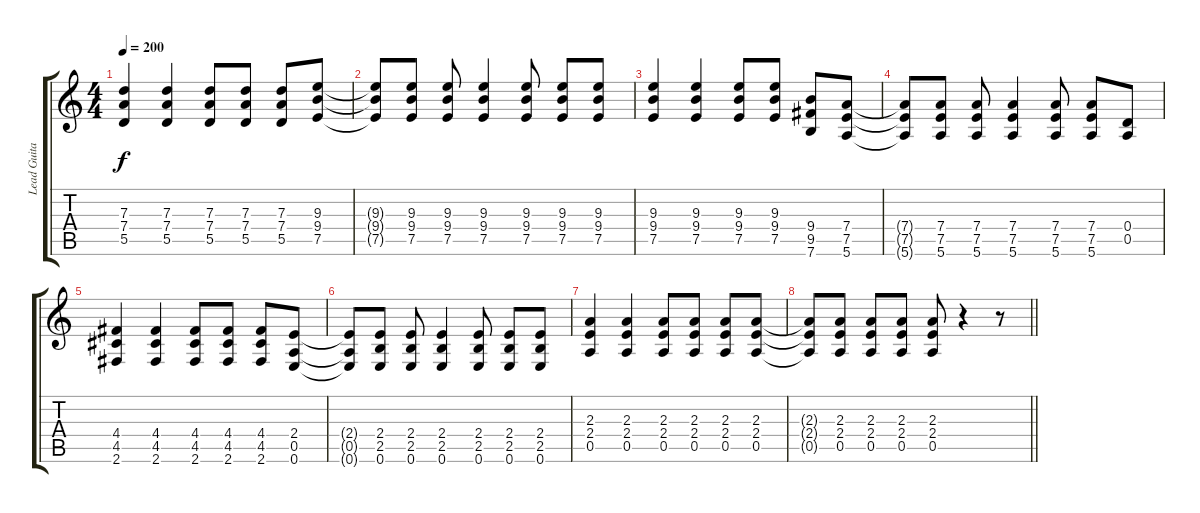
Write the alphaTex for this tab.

\track ("Lead Guitar" "Lead Guita") {instrument distortionguitar}
\staff {score tabs}
\tuning (E4 B3 G3 D3 A2 E2) {hide}
\ts (4 4)
\tempo 200
\clef g2
\ks c
(7.3 7.4 5.5).4{dy f} (7.3 7.4 5.5).4 (7.3 7.4 5.5).8 (7.3 7.4 5.5).8 (7.3 7.4 5.5).8 (9.3 9.4 7.5).8 |
(9.3{t} 9.4{t} 7.5{t}).8 (9.3 9.4 7.5).8 (9.3 9.4 7.5).8 (9.3 9.4 7.5).4 (9.3 9.4 7.5).8 (9.3 9.4 7.5).8 (9.3 9.4 7.5).8 |
(9.3 9.4 7.5).4 (9.3 9.4 7.5).4 (9.3 9.4 7.5).8 (9.3 9.4 7.5).8 (9.4 9.5 7.6).8 (7.4 7.5 5.6).8 |
(7.4{t} 7.5{t} 5.6{t}).8 (7.4 7.5 5.6).8 (7.4 7.5 5.6).8 (7.4 7.5 5.6).4 (7.4 7.5 5.6).8 (7.4 7.5 5.6).8 (0.4 0.5).8 |
(4.4 4.5 2.6).4 (4.4 4.5 2.6).4 (4.4 4.5 2.6).8 (4.4 4.5 2.6).8 (4.4 4.5 2.6).8 (2.4 0.5 0.6).8 |
(2.4{t} 0.5{t} 0.6{t}).8 (2.4 2.5 0.6).8 (2.4 2.5 0.6).8 (2.4 2.5 0.6).4 (2.4 2.5 0.6).8 (2.4 2.5 0.6).8 (2.4 2.5 0.6).8 |
(2.3 2.4 0.5).4 (2.3 2.4 0.5).4 (2.3 2.4 0.5).8 (2.3 2.4 0.5).8 (2.3 2.4 0.5).8 (2.3 2.4 0.5).8 |
\barLineRight lightlight
(2.3{t} 2.4{t} 0.5{t}).8 (2.3 2.4 0.5).8 (2.3 2.4 0.5).8 (2.3 2.4 0.5).8 (2.3 2.4 0.5).8 r.4 r.8
